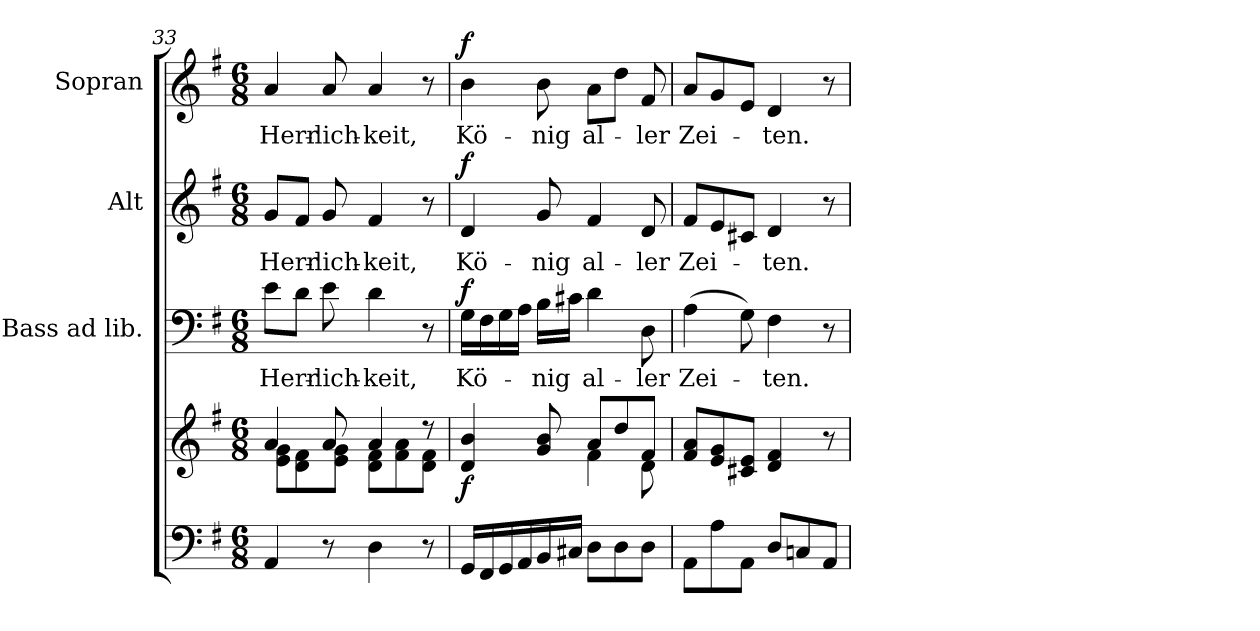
**kern	**kern	**dynam	**kern	**text	**dynam	**kern	**text	**dynam	**kern	**text	**dynam
*part4	*part4	*part4	*part3	*part3	*part3	*part2	*part2	*part2	*part1	*part1	*part1
*staff5	*staff4	*staff4/5	*staff3	*staff3	*staff3	*staff2	*staff2	*staff2	*staff1	*staff1	*staff1
*	*	*	*I"Bass ad lib.	*	*	*I"Alt	*	*	*I"Sopran	*	*
*	*	*	*I'B.	*	*	*I'A.	*	*	*I'S.	*	*
!!LO:PB:g=z
*clefF4	*clefG2	*	*clefF4	*	*	*clefG2	*	*	*clefG2	*	*
*k[f#]	*k[f#]	*	*k[f#]	*	*	*k[f#]	*	*	*k[f#]	*	*
*G:	*G:	*	*G:	*	*	*G:	*	*	*G:	*	*
*M6/8	*M6/8	*	*M6/8	*	*	*M6/8	*	*	*M6/8	*	*
=33	=33	=33	=33	=33	=33	=33	=33	=33	=33	=33	=33
*	*^	*	*	*	*	*	*	*	*	*	*
!	!	!	!	!	!LO:LY:b	!	!	!LO:LY:b	!	!	!LO:LY:b	!
4AA/	4a/	8e\ 8g\L	.	8e\L	Herr-	.	8g/L	Herr-	.	4a/	Herr-	.
.	.	8d\ 8f#\	.	8d\J	.	.	8f#/J	.	.	.	.	.
!	!	!	!	!	!LO:LY:b	!	!	!LO:LY:b	!	!	!LO:LY:b	!
8r	8a/	8e\ 8g\J	.	8e\	-lich-	.	8g/	-lich-	.	8a/	-lich-	.
!	!	!	!	!	!LO:LY:b	!	!	!LO:LY:b	!	!	!LO:LY:b	!
4D\	4a/	8d\ 8f#\L	.	4d\	-keit,	.	4f#/	-keit,	.	4a/	-keit,	.
.	.	8f#\ 8a\	.	.	.	.	.	.	.	.	.	.
8r	8rcc	8d\ 8f#\J	.	8r	.	.	8r	.	.	8r	.	.
=34	=34	=34	=34	=34	=34	=34	=34	=34	=34	=34	=34	=34
!	!	!	!LO:DY:b	!	!LO:LY:b	!LO:DY:a	!	!LO:LY:b	!LO:DY:a	!	!LO:LY:b	!LO:DY:a
16GG/LL	4d/ 4b/	4.ryy	f	16G\LL	Kö-	f	4d/	Kö-	f	4b\	Kö-	f
16FF#/	.	.	.	16F#\	.	.	.	.	.	.	.	.
16GG/	.	.	.	16G\	.	.	.	.	.	.	.	.
16AA/	.	.	.	16A\JJ	.	.	.	.	.	.	.	.
!	!	!	!	!	!LO:LY:b	!	!	!LO:LY:b	!	!	!LO:LY:b	!
16BB/	8g/ 8b/	.	.	16B\LL	-nig	.	8g/	-nig	.	8b\	-nig	.
16C#X/JJ	.	.	.	16c#X\JJ	.	.	.	.	.	.	.	.
!	!	!	!	!	!LO:LY:b	!	!	!LO:LY:b	!	!	!LO:LY:b	!
8D\L	8a/L	4f#\	.	4d\	al-	.	4f#/	al-	.	8a\L	al-	.
8D\	8dd/	.	.	.	.	.	.	.	.	8dd\J	.	.
!	!	!	!	!	!LO:LY:b	!	!	!LO:LY:b	!	!	!LO:LY:b	!
8D\J	8f#/J	8d\	.	8D\	-ler	.	8d/	-ler	.	8f#/	-ler	.
=35	=35	=35	=35	=35	=35	=35	=35	=35	=35	=35	=35	=35
!	!	!	!	!	!LO:LY:b	!	!	!LO:LY:b	!	!	!LO:LY:b	!
*	*v	*v	*	*	*	*	*	*	*	*	*	*
8AA\L	8f#/ 8a/L	.	(>4A\	Zei-	.	8f#/L	Zei-	.	8a/L	Zei-	.
8A\	8e/ 8g/	.	.	.	.	8e/	.	.	8g/	.	.
8AA\J	8c#X/ 8e/J	.	8G\)	.	.	8c#X/J	.	.	8e/J	.	.
!	!	!	!	!LO:LY:b	!	!	!LO:LY:b	!	!	!LO:LY:b	!
8D/L	4d/ 4f#/	.	4F#\	-ten.	.	4d/	-ten.	.	4d/	-ten.	.
8Cn/	.	.	.	.	.	.	.	.	.	.	.
8AA/J	8r	.	8r	.	.	8r	.	.	8r	.	.
=	=	=	=	=	=	=	=	=	=	=	=
*-	*-	*-	*-	*-	*-	*-	*-	*-	*-	*-	*-
